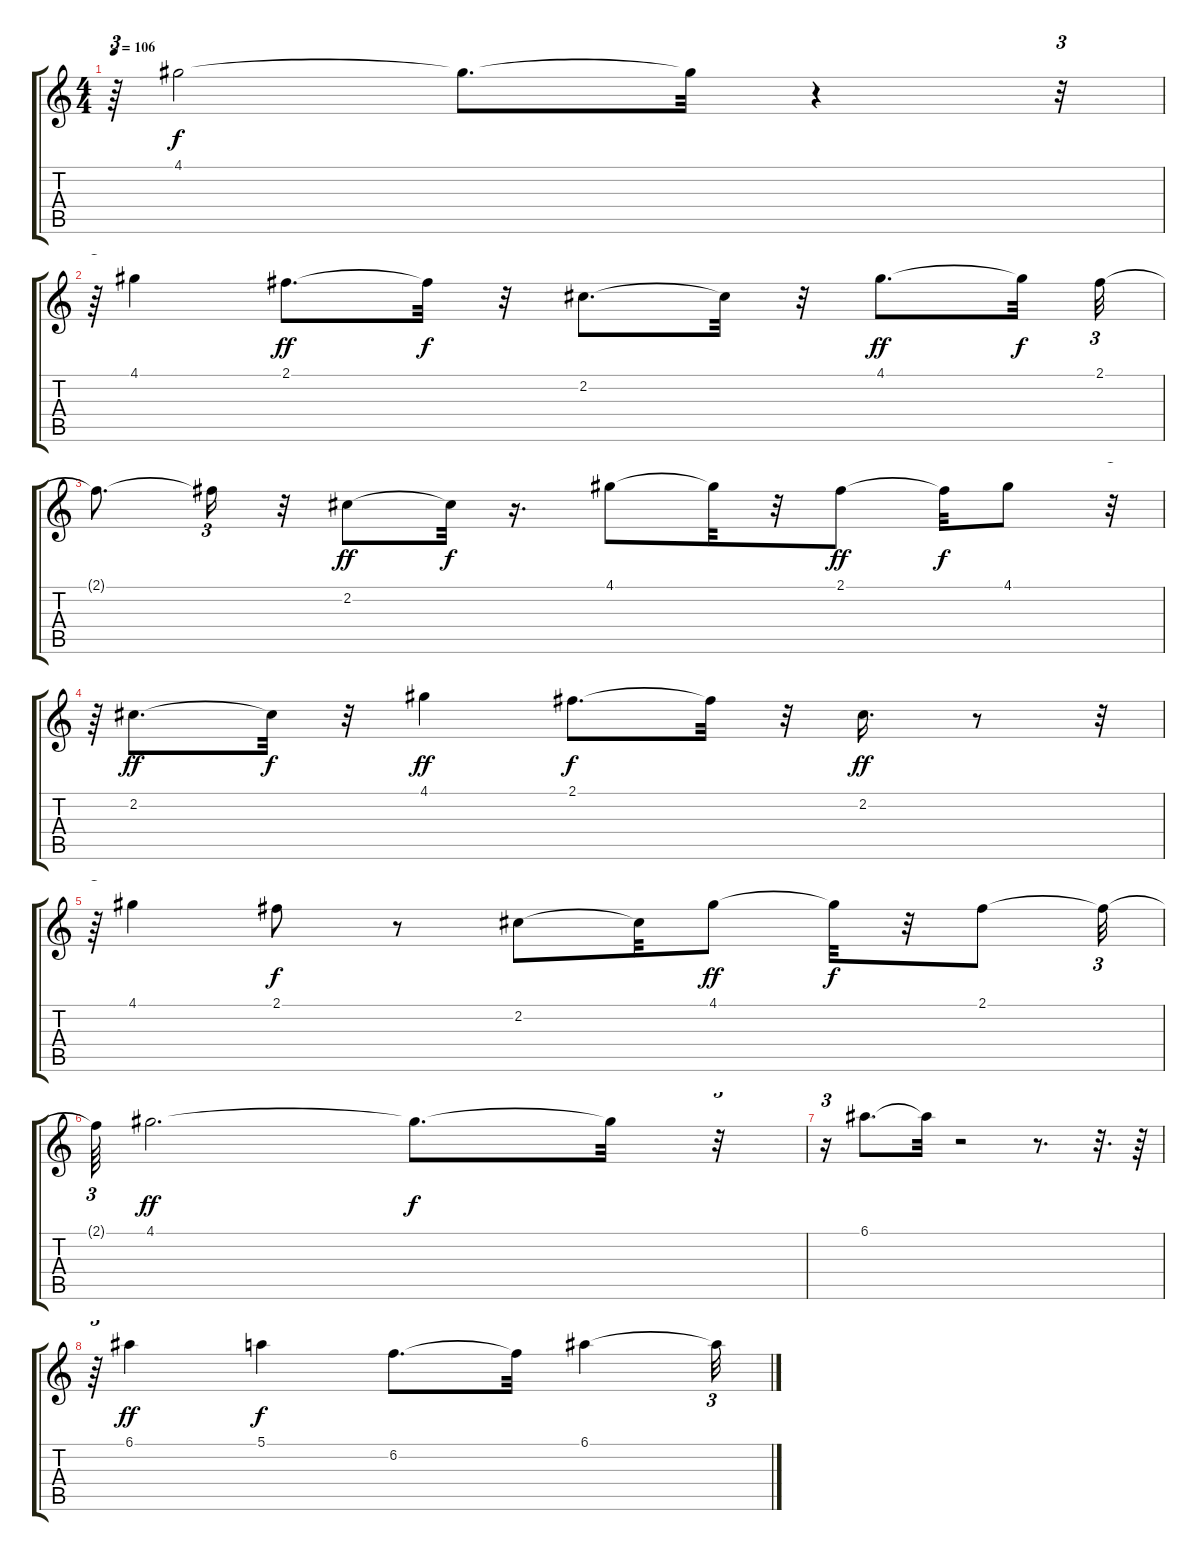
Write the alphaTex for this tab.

\track "" {instrument electricguitarjazz}
\staff {score tabs}
\tuning (E4 B3 G3 D3 A2 E2) {hide}
\ts (4 4)
\tempo 106
\clef g2
\ks c
r.64{tu (3 2) dy f} 4.1.2 4.1{t}.8{d} 4.1{t}.32 r.4 r.32{tu (3 2)} |
r.64{tu (3 2)} 4.1.4 2.1.8{d dy ff} 2.1{t}.32{dy f} r.32 2.2.8{d} 2.2{t}.32 r.32 4.1.8{d dy ff} 4.1{t}.32{dy f} 2.1.32{tu (3 2)} |
2.1{t}.8{d} 2.1{t}.16{tu (3 2)} r.32 2.2.8{dy ff} 2.2{t}.32{dy f} r.16{d} 4.1.8 4.1{t}.32 r.32 2.1.8{dy ff} 2.1{t}.32{dy f} 4.1.8 r.32{tu (3 2)} |
r.64{tu (3 2)} 2.2.8{d dy ff} 2.2{t}.32{dy f} r.32 4.1.4{dy ff} 2.1.8{d dy f} 2.1{t}.32 r.32 2.2.16{d dy ff} r.8 r.32{tu (3 2)} |
r.64{tu (3 2)} 4.1.4 2.1.8{dy f} r.8 2.2.8 2.2{t}.32 4.1.8{dy ff} 4.1{t}.32{dy f} r.32 2.1.8 2.1{t}.32{tu (3 2)} |
2.1{t}.64{tu (3 2)} 4.1.2{d dy ff} 4.1{t}.8{d dy f} 4.1{t}.32 r.32{tu (3 2)} |
r.16{tu (3 2)} 6.1.8{d} 6.1{t}.32 r.2 r.8{d} r.32{d} r.64 |
r.64{tu (3 2)} 6.1.4{dy ff} 5.1.4{dy f} 6.2.8{d} 6.2{t}.32 6.1.4 6.1{t}.32{tu (3 2)}
